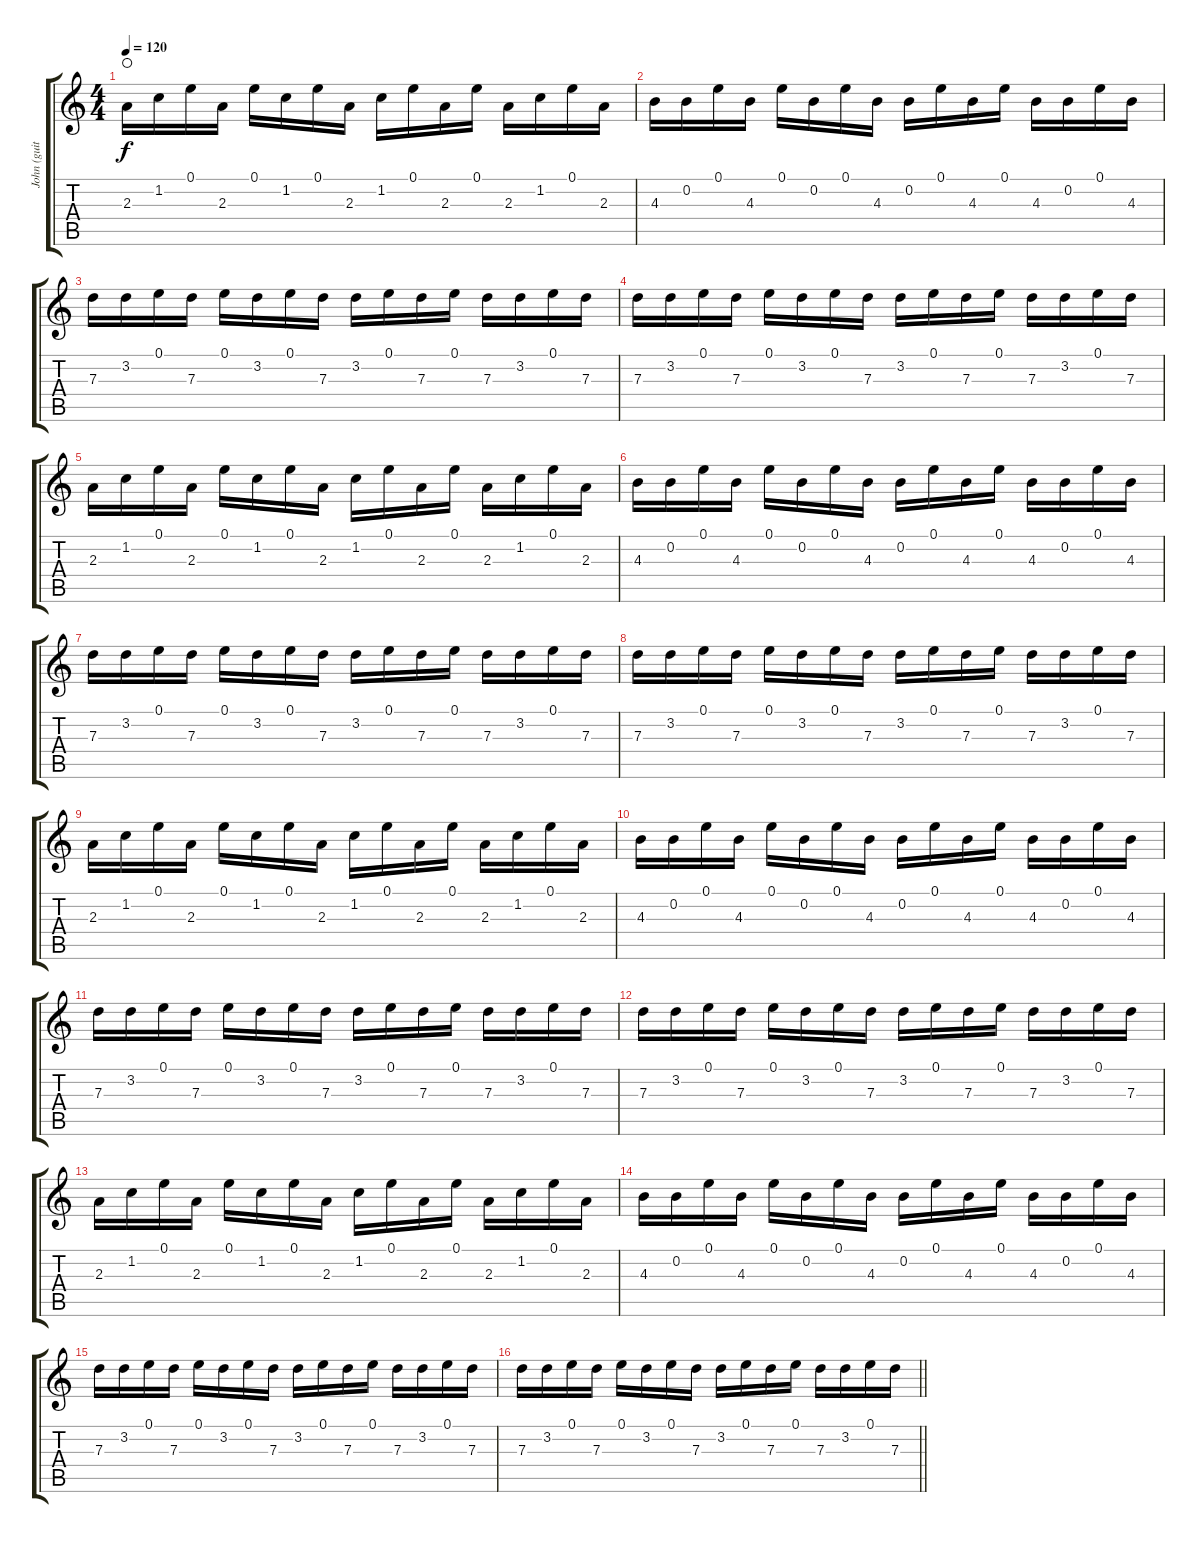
\track ("John (guitar)" "John (guit") {instrument electricguitarclean}
\staff {score tabs}
\tuning (E4 B3 G3 D3 A2 E2) {hide}
\ts (4 4)
\tempo 120
\clef g2
\ks c
2.3.16{dy f volume 16 instrument electricguitarclean waho} 1.2.16 0.1.16 2.3.16 0.1.16 1.2.16 0.1.16 2.3.16 1.2.16 0.1.16 2.3.16 0.1.16 2.3.16 1.2.16 0.1.16 2.3.16 |
4.3.16 0.2.16 0.1.16 4.3.16 0.1.16 0.2.16 0.1.16 4.3.16 0.2.16 0.1.16 4.3.16 0.1.16 4.3.16 0.2.16 0.1.16 4.3.16 |
7.3.16 3.2.16 0.1.16 7.3.16 0.1.16 3.2.16 0.1.16 7.3.16 3.2.16 0.1.16 7.3.16 0.1.16 7.3.16 3.2.16 0.1.16 7.3.16 |
7.3.16 3.2.16 0.1.16 7.3.16 0.1.16 3.2.16 0.1.16 7.3.16 3.2.16 0.1.16 7.3.16 0.1.16 7.3.16 3.2.16 0.1.16 7.3.16 |
2.3.16 1.2.16 0.1.16 2.3.16 0.1.16 1.2.16 0.1.16 2.3.16 1.2.16 0.1.16 2.3.16 0.1.16 2.3.16 1.2.16 0.1.16 2.3.16 |
4.3.16 0.2.16 0.1.16 4.3.16 0.1.16 0.2.16 0.1.16 4.3.16 0.2.16 0.1.16 4.3.16 0.1.16 4.3.16 0.2.16 0.1.16 4.3.16 |
7.3.16 3.2.16 0.1.16 7.3.16 0.1.16 3.2.16 0.1.16 7.3.16 3.2.16 0.1.16 7.3.16 0.1.16 7.3.16 3.2.16 0.1.16 7.3.16 |
7.3.16 3.2.16 0.1.16 7.3.16 0.1.16 3.2.16 0.1.16 7.3.16 3.2.16 0.1.16 7.3.16 0.1.16 7.3.16 3.2.16 0.1.16 7.3.16 |
2.3.16 1.2.16 0.1.16 2.3.16 0.1.16 1.2.16 0.1.16 2.3.16 1.2.16 0.1.16 2.3.16 0.1.16 2.3.16 1.2.16 0.1.16 2.3.16 |
4.3.16 0.2.16 0.1.16 4.3.16 0.1.16 0.2.16 0.1.16 4.3.16 0.2.16 0.1.16 4.3.16 0.1.16 4.3.16 0.2.16 0.1.16 4.3.16 |
7.3.16 3.2.16 0.1.16 7.3.16 0.1.16 3.2.16 0.1.16 7.3.16 3.2.16 0.1.16 7.3.16 0.1.16 7.3.16 3.2.16 0.1.16 7.3.16 |
7.3.16 3.2.16 0.1.16 7.3.16 0.1.16 3.2.16 0.1.16 7.3.16 3.2.16 0.1.16 7.3.16 0.1.16 7.3.16 3.2.16 0.1.16 7.3.16 |
2.3.16 1.2.16 0.1.16 2.3.16 0.1.16 1.2.16 0.1.16 2.3.16 1.2.16 0.1.16 2.3.16 0.1.16 2.3.16 1.2.16 0.1.16 2.3.16 |
4.3.16 0.2.16 0.1.16 4.3.16 0.1.16 0.2.16 0.1.16 4.3.16 0.2.16 0.1.16 4.3.16 0.1.16 4.3.16 0.2.16 0.1.16 4.3.16 |
7.3.16 3.2.16 0.1.16 7.3.16 0.1.16 3.2.16 0.1.16 7.3.16 3.2.16 0.1.16 7.3.16 0.1.16 7.3.16 3.2.16 0.1.16 7.3.16 |
\barLineRight lightlight
7.3.16 3.2.16 0.1.16 7.3.16 0.1.16 3.2.16 0.1.16 7.3.16 3.2.16 0.1.16 7.3.16 0.1.16 7.3.16 3.2.16 0.1.16 7.3.16
